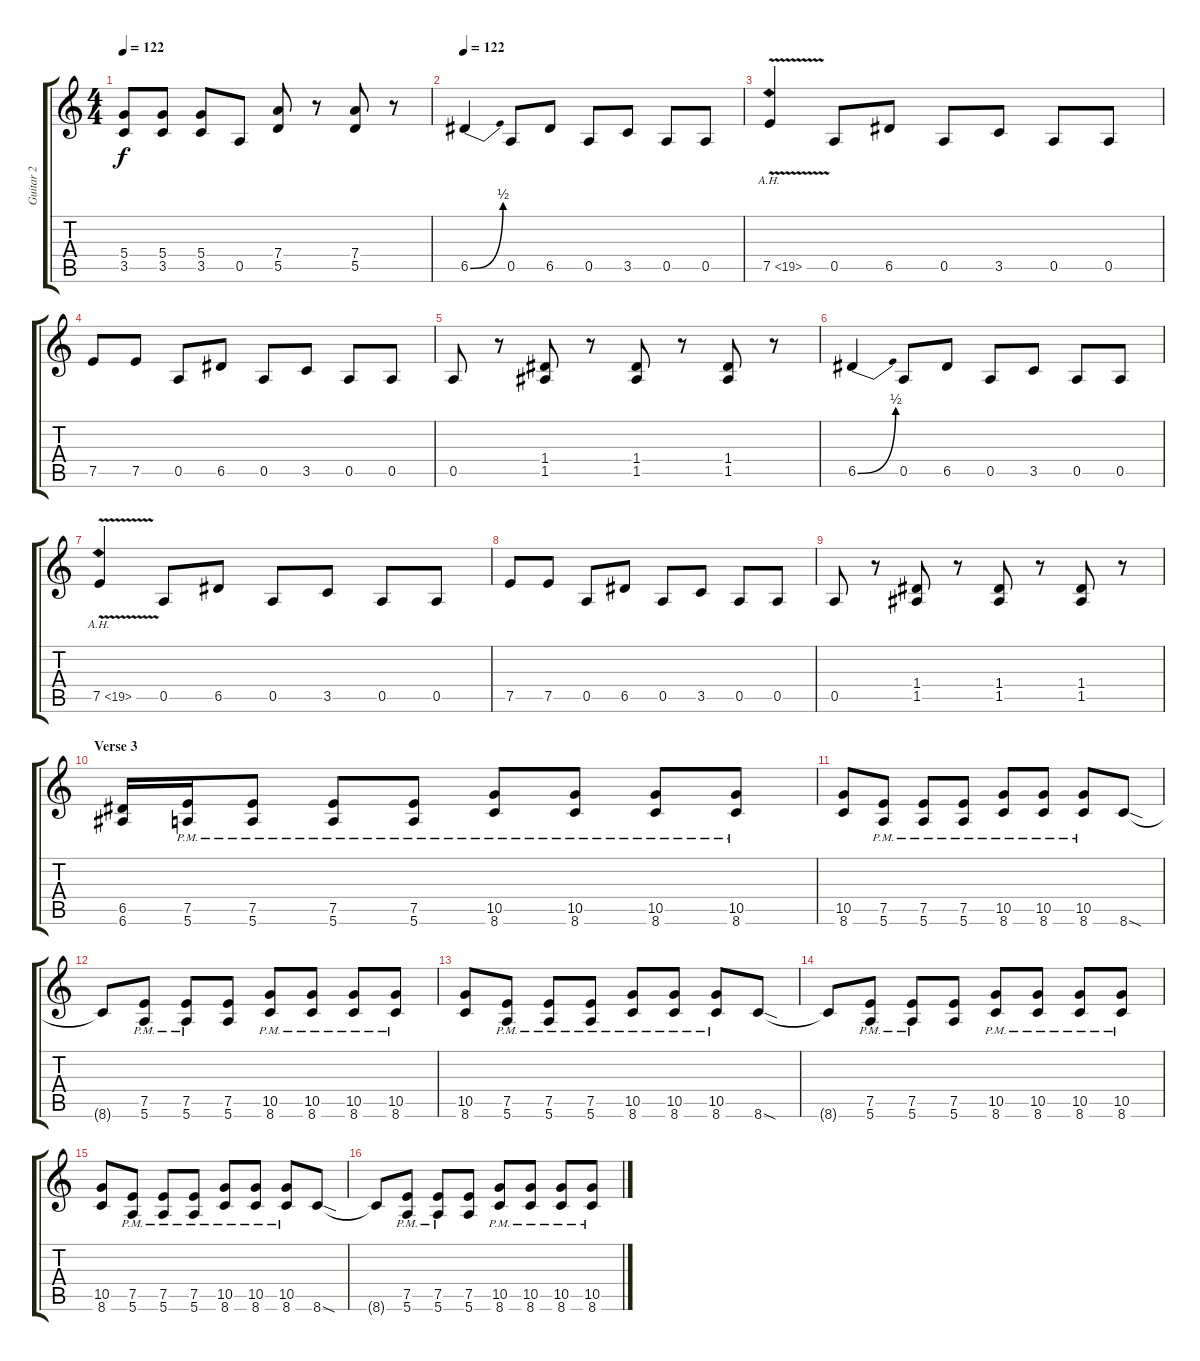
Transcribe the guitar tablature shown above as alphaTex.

\track ("Guitar 2" "Guitar 2") {instrument distortionguitar}
\staff {score tabs}
\tuning (E4 B3 G3 D3 A2 E2) {hide}
\ts (4 4)
\tempo 122
\clef g2
\ks c
(5.4 3.5).8{dy f} (5.4 3.5).8 (5.4 3.5).8 0.5.8 (7.4 5.5).8 r.8 (7.4 5.5).8 r.8 |
\tempo 122
6.5{be (bend 0 0 60 2)}.4 0.5.8 6.5.8 0.5.8 3.5.8 0.5.8 0.5.8 |
7.5{ah 12 v}.4 0.5.8 6.5.8 0.5.8 3.5.8 0.5.8 0.5.8 |
7.5.8 7.5.8 0.5.8 6.5.8 0.5.8 3.5.8 0.5.8 0.5.8 |
0.5.8 r.8 (1.4 1.5).8 r.8 (1.4 1.5).8 r.8 (1.4 1.5).8 r.8 |
6.5{be (bend 0 0 60 2)}.4 0.5.8 6.5.8 0.5.8 3.5.8 0.5.8 0.5.8 |
7.5{ah 12 v}.4 0.5.8 6.5.8 0.5.8 3.5.8 0.5.8 0.5.8 |
7.5.8 7.5.8 0.5.8 6.5.8 0.5.8 3.5.8 0.5.8 0.5.8 |
0.5.8 r.8 (1.4 1.5).8 r.8 (1.4 1.5).8 r.8 (1.4 1.5).8 r.8 |
\section ("" "Verse 3")
(6.5 6.6).16 (7.5{pm} 5.6{pm}).16 (7.5{pm} 5.6).8 (7.5{pm} 5.6{pm}).8 (7.5{pm} 5.6{pm}).8 (10.5{pm} 8.6{pm}).8 (10.5{pm} 8.6{pm}).8 (10.5{pm} 8.6{pm}).8 (10.5{pm} 8.6{pm}).8 |
(10.5 8.6).8 (7.5{pm} 5.6{pm}).8 (7.5{pm} 5.6).8 (7.5{pm} 5.6{pm}).8 (10.5{pm} 8.6{pm}).8 (10.5{pm} 8.6{pm}).8 (10.5{pm} 8.6{pm}).8 8.6{sod}.8 |
8.6{t}.8 (7.5{pm} 5.6).8 (7.5{pm} 5.6{pm}).8 (7.5 5.6).8 (10.5{pm} 8.6{pm}).8 (10.5{pm} 8.6{pm}).8 (10.5{pm} 8.6{pm}).8 (10.5{pm} 8.6{pm}).8 |
(10.5 8.6).8 (7.5{pm} 5.6{pm}).8 (7.5{pm} 5.6).8 (7.5{pm} 5.6{pm}).8 (10.5{pm} 8.6{pm}).8 (10.5{pm} 8.6{pm}).8 (10.5{pm} 8.6{pm}).8 8.6{sod}.8 |
8.6{t}.8 (7.5{pm} 5.6).8 (7.5{pm} 5.6{pm}).8 (7.5 5.6).8 (10.5{pm} 8.6{pm}).8 (10.5{pm} 8.6{pm}).8 (10.5{pm} 8.6{pm}).8 (10.5{pm} 8.6{pm}).8 |
(10.5 8.6).8 (7.5{pm} 5.6{pm}).8 (7.5{pm} 5.6).8 (7.5{pm} 5.6{pm}).8 (10.5{pm} 8.6{pm}).8 (10.5{pm} 8.6{pm}).8 (10.5{pm} 8.6{pm}).8 8.6{sod}.8 |
8.6{t}.8 (7.5{pm} 5.6).8 (7.5{pm} 5.6{pm}).8 (7.5 5.6).8 (10.5{pm} 8.6{pm}).8 (10.5{pm} 8.6{pm}).8 (10.5{pm} 8.6{pm}).8 (10.5{pm} 8.6{pm}).8
